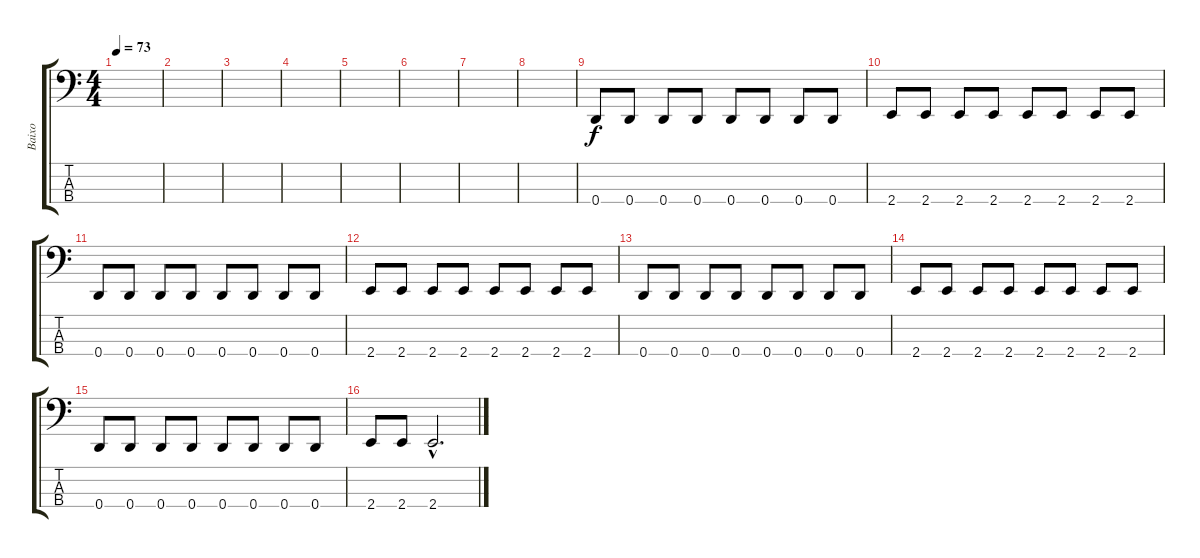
\track ("Baixo" "Baixo") {instrument electricbasspick}
\staff {score tabs}
\tuning (G2 D2 A1 D1) {hide}
\ts (4 4)
\tempo 73
\clef f4
\ks c
|
|
|
|
|
|
|
|
0.4.8 0.4.8 0.4.8 0.4.8 0.4.8 0.4.8 0.4.8 0.4.8 |
2.4.8 2.4.8 2.4.8 2.4.8 2.4.8 2.4.8 2.4.8 2.4.8 |
0.4.8 0.4.8 0.4.8 0.4.8 0.4.8 0.4.8 0.4.8 0.4.8 |
2.4.8 2.4.8 2.4.8 2.4.8 2.4.8 2.4.8 2.4.8 2.4.8 |
0.4.8 0.4.8 0.4.8 0.4.8 0.4.8 0.4.8 0.4.8 0.4.8 |
2.4.8 2.4.8 2.4.8 2.4.8 2.4.8 2.4.8 2.4.8 2.4.8 |
0.4.8 0.4.8 0.4.8 0.4.8 0.4.8 0.4.8 0.4.8 0.4.8 |
2.4.8 2.4.8 2.4{hac}.2{d}
